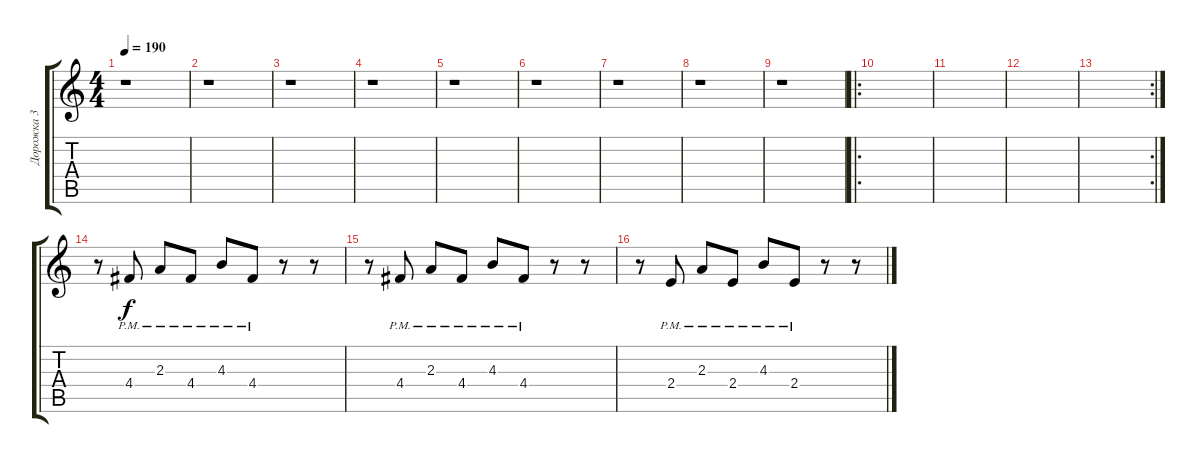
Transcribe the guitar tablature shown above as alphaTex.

\track ("Дорожка 3" "Дорожка 3") {instrument distortionguitar}
\staff {score tabs}
\tuning (E4 B3 G3 D3 A2 E2) {hide}
\ts (4 4)
\tempo 190
\clef g2
\ks c
r.1{dy f} |
r.1 |
r.1 |
r.1 |
r.1 |
r.1 |
r.1 |
r.1 |
r.1 |
\ro
|
|
|
\rc 2
|
r.8 4.4{pm}.8 2.3{pm}.8 4.4{pm}.8 4.3{pm}.8 4.4{pm}.8 r.8 r.8 |
r.8 4.4{pm}.8 2.3{pm}.8 4.4{pm}.8 4.3{pm}.8 4.4{pm}.8 r.8 r.8 |
r.8 2.4{pm}.8 2.3{pm}.8 2.4{pm}.8 4.3{pm}.8 2.4{pm}.8 r.8 r.8
